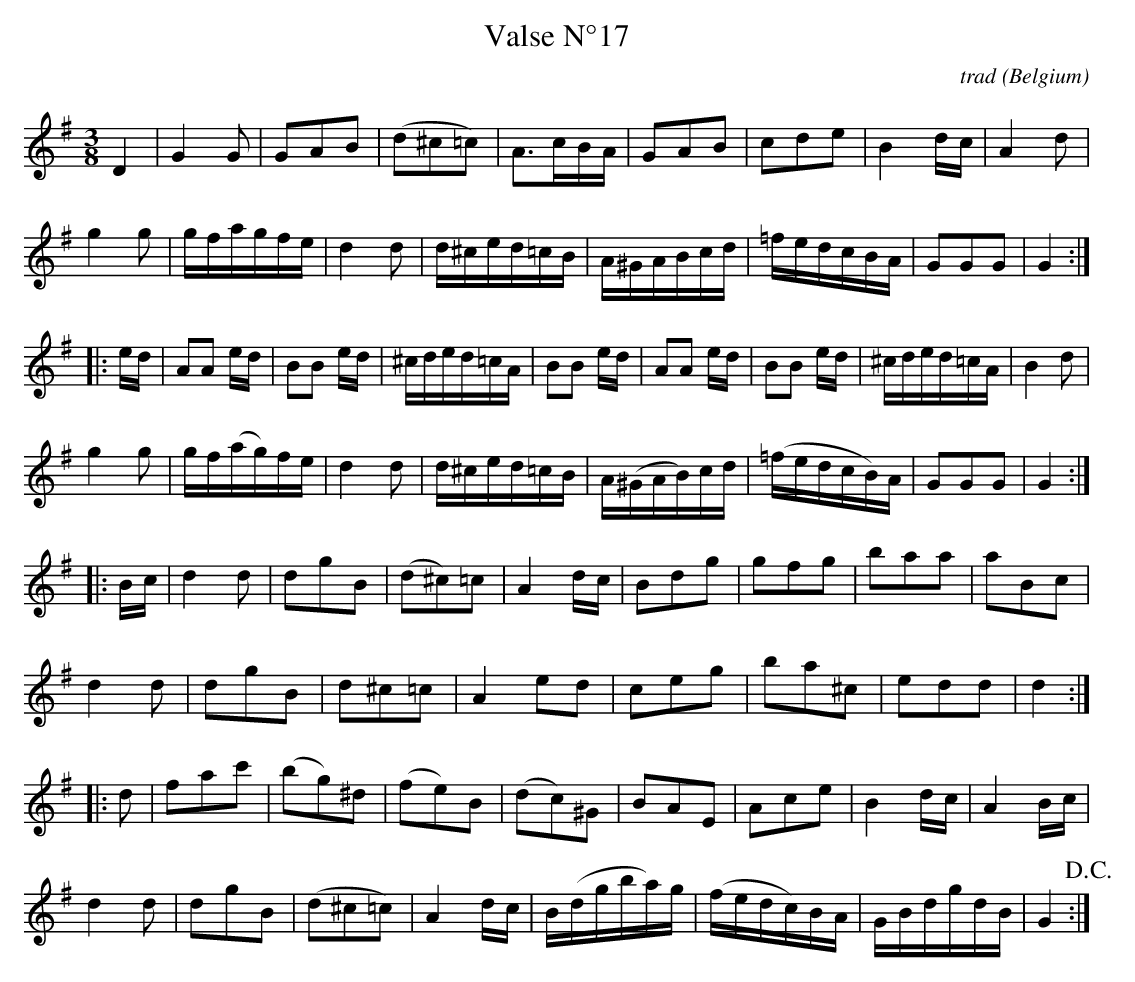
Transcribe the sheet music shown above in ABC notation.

X:1
T:Valse N°17
C:trad
O:Belgium
M:3/8
K:Gmaj
L:1/16
D4|G4G2|G2A2B2|(d2^c2=c2)|A2>c2BA|G2A2B2|c2d2e2|B4dc|A4d2|
g4g2|gfagfe|d4d2|d^ced=cB|A^GABcd|=fedcBA|G2G2G2|G4:|
|:ed|A2A2 ed|B2B2 ed|^cded=cA|B2B2 ed|A2A2 ed|B2B2 ed|^cded=cA|B4d2|
g4g2|gf(ag)fe|d4d2|d^ced=cB|A(^GAB)cd|(=fedcB)A|G2G2G2|G4:|
|:Bc|d4d2|d2g2B2|(d2^c2)=c2|A4dc|B2d2g2|g2f2g2|b2a2a2|a2B2c2|
d4d2|d2g2B2|d2^c2=c2|A4e2d2|c2e2g2|b2a2^c2|e2d2d2|d4:|
|:d2|f2a2c'2|(b2g2)^d2|(f2e2)B2|(d2c2)^G2|B2A2E2|A2c2e2|B4dc|A4Bc|
d4d2|d2g2B2|(d2^c2=c2)|A4dc|B(dgba)g|(fedc)BA|GBdgdB|G4!D.C.!:|]
